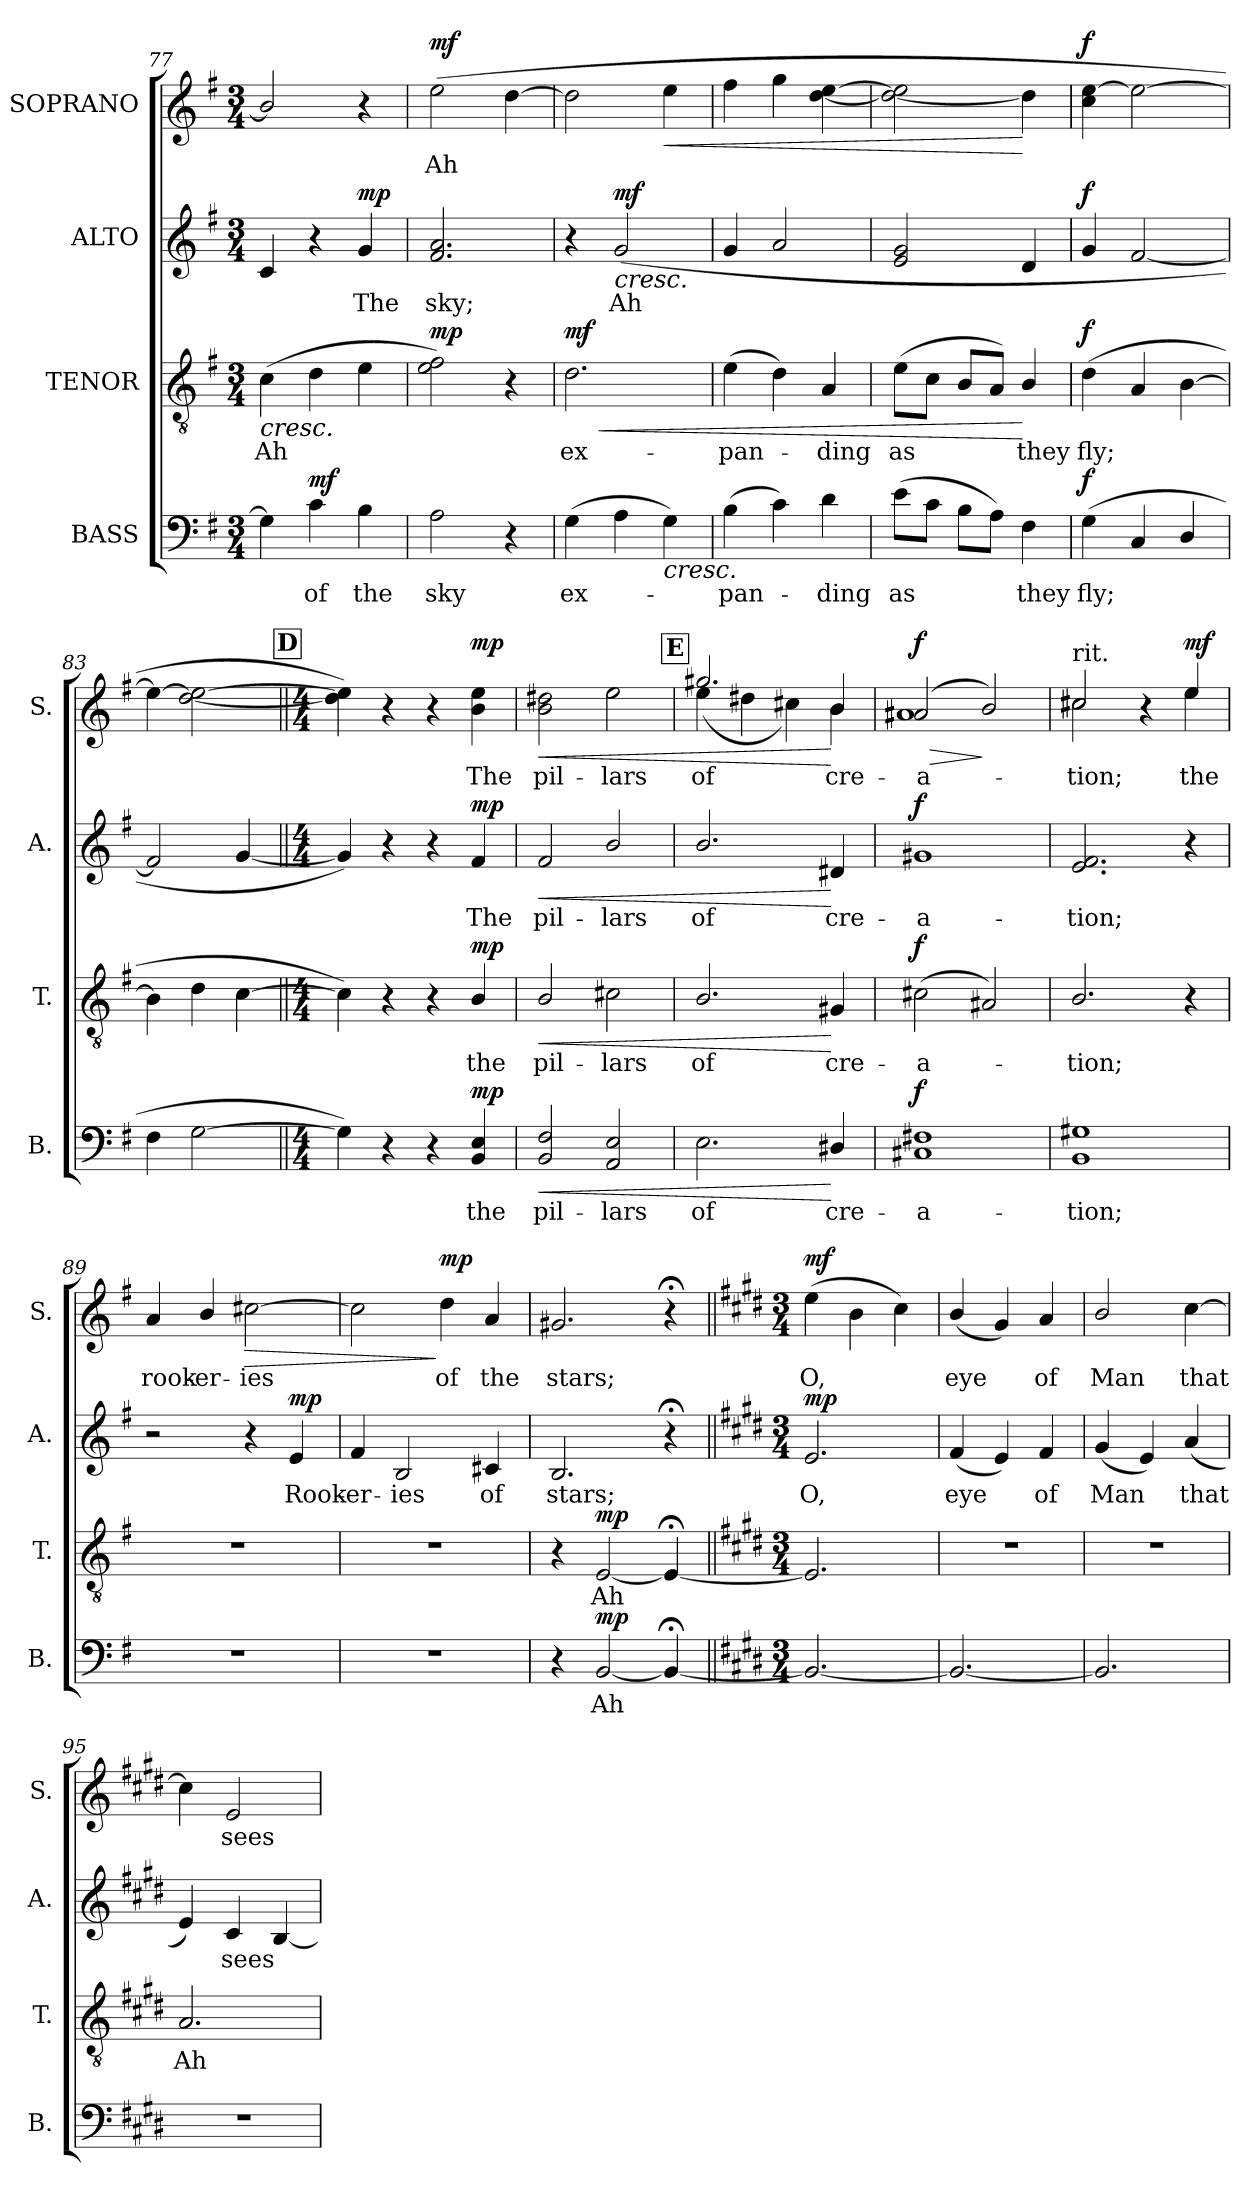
**kern	**text	**dynam	**kern	**text	**dynam	**kern	**text	**dynam	**kern	**text	**dynam
*part4	*part4	*part4	*part3	*part3	*part3	*part2	*part2	*part2	*part1	*part1	*part1
*staff4	*staff4	*staff4	*staff3	*staff3	*staff3	*staff2	*staff2	*staff2	*staff1	*staff1	*staff1
*I"BASS	*	*	*I"TENOR	*	*	*I"ALTO	*	*	*I"SOPRANO	*	*
*I'B.	*	*	*I'T.	*	*	*I'A.	*	*	*I'S.	*	*
*clefF4	*	*	*clefGv2	*	*	*clefG2	*	*	*clefG2	*	*
*	*	*	*ITrd7c12	*	*	*	*	*	*	*	*
*k[f#]	*	*	*k[f#]	*	*	*k[f#]	*	*	*k[f#]	*	*
*G:	*	*	*G:	*	*	*G:	*	*	*G:	*	*
*M3/4	*	*	*M3/4	*	*	*M3/4	*	*	*M3/4	*	*
=77	=77	=77	=77	=77	=77	=77	=77	=77	=77	=77	=77
!	!	!	!	!LO:LY:b	!LO:HP:b	!	!	!	!	!	!
4G\]	.	.	(>4C\	Ah	<	4c/	.	.	2b/]	.	.
!	!LO:LY:b	!LO:DY:b	!	!	!	!	!	!	!	!	!
4c\	of	mf	4D\	.	.	4r	.	.	.	.	.
!	!LO:LY:b	!	!	!	!	!	!LO:LY:b	!LO:DY:b	!	!	!
4B\	the	.	4E\	.	.	4g/	The	mp	4r	.	.
=78	=78	=78	=78	=78	=78	=78	=78	=78	=78	=78	=78
!	!LO:LY:b	!	!	!	!LO:DY:b	!	!LO:LY:b	!	!	!LO:LY:b	!LO:DY:b
2A\	sky	.	2E\ 2F#\)	.	mp	2.f#/ 2.a/	sky;	.	(>2ee\	Ah	mf
4r	.	.	4r	.	.	.	.	.	[4dd\	.	.
=79	=79	=79	=79	=79	=79	=79	=79	=79	=79	=79	=79
!	!LO:LY:b	!	!	!LO:LY:b	!LO:HP:b	!	!	!	!	!	!
!	!	!	!	!	!LO:DY:n=1:b	!	!	!	!	!	!
(>4G\	ex-	.	2.D\	ex-	< mf	4r	.	.	2dd\]	.	.
!	!	!	!	!	!	!	!LO:LY:b	!LO:HP:b	!	!	!
!	!	!	!	!	!	!	!	!LO:DY:n=1:b	!	!	!
4A\	.	.	.	.	.	(>2g/	Ah	< mf	.	.	.
!	!	!LO:HP:b	!	!	!	!	!	!	!	!	!LO:HP:b
4G\)	.	<	.	.	.	.	.	.	4ee\	.	<
!!LO:PB:g=z
=80	=80	=80	=80	=80	=80	=80	=80	=80	=80	=80	=80
!	!LO:LY:b	!	!	!LO:LY:b	!	!	!	!	!	!	!
(>4B\	-pan-	.	(>4E\	-pan-	.	4g/	.	.	4ff#\	.	.
4c\)	.	.	4D\)	.	.	2a/	.	.	4gg\	.	.
!	!LO:LY:b	!	!	!LO:LY:b	!	!	!	!	!	!	!
4d\	-ding	.	4AA/	-ding	.	.	.	.	[4dd\ [4ee\	.	.
=81	=81	=81	=81	=81	=81	=81	=81	=81	=81	=81	=81
!	!LO:LY:b	!	!	!LO:LY:b	!	!	!	!	!	!	!
(>8e\L	as	.	(>8E\L	as	.	2e/ 2g/	.	.	2dd\_ 2ee\]	.	.
8c\J	.	.	8C\J	.	.	.	.	.	.	.	.
8B\L	.	.	8BB/L	.	.	.	.	.	.	.	.
8A\J)	.	.	8AA/J)	.	.	.	.	.	.	.	.
!	!LO:LY:b	!	!	!LO:LY:b	!	!	!	!	!	!	!
4F#\	they	.	4BB/	they	[	4d/	.	.	4dd\]	.	[
=82	=82	=82	=82	=82	=82	=82	=82	=82	=82	=82	=82
!	!LO:LY:b	!LO:DY:b	!	!LO:LY:b	!LO:DY:b	!	!	!LO:DY:b	!	!	!LO:DY:b
(>4G\	fly;	f	(>4D\	fly;	f	4g/	.	f	4cc\ [4ee\	.	f
4C/	.	.	4AA/	.	.	[2f#/	.	.	2ee\_	.	.
4D/	.	.	[4BB\	.	.	.	.	.	.	.	.
=83	=83	=83	=83	=83	=83	=83	=83	=83	=83	=83	=83
4F#\	.	.	4BB\]	.	.	2f#/]	.	.	4ee\_	.	.
[2G\	.	.	4D\	.	.	.	.	.	[2dd\ 2ee\_	.	.
.	.	.	[4C\	.	.	[4g/	.	.	.	.	.
!!LO:REH:place=s1:a:B:fs=19.1405:t=D
=84||	=84||	=84||	=84||	=84||	=84||	=84||	=84||	=84||	=84||	=84||	=84||
*M4/4	*	*	*M4/4	*	*	*M4/4	*	*	*M4/4	*	*
4G\])	.	.	4C\])	.	.	4g/])	.	.	4dd\] 4ee\])	.	.
4r	.	.	4r	.	.	4r	.	.	4r	.	.
4r	.	.	4r	.	.	4r	.	.	4r	.	.
!	!LO:LY:b	!LO:DY:b	!	!LO:LY:b	!LO:DY:b	!	!LO:LY:b	!LO:DY:b	!	!LO:LY:b	!LO:DY:b
4BB/ 4E/	the	mp	4BB/	the	mp	4f#/	The	mp	4b\ 4ee\	The	mp
=85	=85	=85	=85	=85	=85	=85	=85	=85	=85	=85	=85
!	!LO:LY:b	!LO:HP:b	!	!LO:LY:b	!LO:HP:b	!	!LO:LY:b	!LO:HP:b	!	!LO:LY:b	!LO:HP:b
2BB/ 2F#/	pil-	<	2BB/	pil-	<	2f#/	pil-	<	2b\ 2dd#X\	pil-	<
!	!LO:LY:b	!	!	!LO:LY:b	!	!	!LO:LY:b	!	!	!LO:LY:b	!
2AA/ 2E/	-lars	.	2C#X\	-lars	.	2b/	-lars	.	2ee\	-lars	.
!!LO:REH:place=s1:a:B:fs=19.1405:t=E
=86	=86	=86	=86	=86	=86	=86	=86	=86	=86	=86	=86
!	!LO:LY:b	!	!	!LO:LY:b	!	!	!LO:LY:b	!	!	!LO:LY:b	!
*	*	*	*	*	*	*	*	*	*^	*	*
2.E\	of	.	2.BB/	of	.	2.b/	of	.	2.gg#X/	(<4ee\	of	.
.	.	.	.	.	.	.	.	.	.	4dd#X\	.	.
.	.	.	.	.	.	.	.	.	.	4cc#X\)	.	.
!	!LO:LY:b	!	!	!LO:LY:b	!	!	!LO:LY:b	!	!	!	!LO:LY:b	!
4D#X/	cre-	[	4GG#X/	cre-	[	4d#X/	cre-	[	4b/	4b\	cre-	[
*	*	*	*	*	*	*	*	*	*v	*v	*	*
.	.	[	.	.	.	.	.	[	.	.	.
!!LO:LB:g=z
=87	=87	=87	=87	=87	=87	=87	=87	=87	=87	=87	=87
!	!LO:LY:b	!LO:DY:b	!	!LO:LY:b	!LO:DY:b	!	!LO:LY:b	!LO:DY:b	!	!LO:LY:b	!LO:HP:b
*	*	*	*	*	*	*	*	*	*^	*	*
!	!	!	!	!	!	!	!	!	!	!	!	!LO:DY:n=1:b
1C#X 1F#X	-a-	f	(>2C#X\	-a-	f	1g#X	-a-	f	(>2a#X/	1a#	-a-	> f
.	.	.	2AA#X/)	.	[	.	.	.	2b/)	.	.	]
=88	=88	=88	=88	=88	=88	=88	=88	=88	=88	=88	=88	=88
!	!	!	!	!	!	!	!	!	!LO:TX:a:t=rit.	!	!	!
!	!LO:LY:b	!	!	!LO:LY:b	!	!	!LO:LY:b	!	!	!	!LO:LY:b	!
1BB 1G#X	-tion;	.	2.BB/	-tion;	.	2.e/ 2.f#/	-tion;	.	2cc#X/	2cc#\	-tion;	.
.	.	.	.	.	.	.	.	.	4r	4ryy	.	.
!	!	!	!	!	!	!	!	!	!	!	!LO:LY:b	!LO:DY:b
.	.	.	4r	.	.	4r	.	.	4ee/	4ee\	the	mf
=89	=89	=89	=89	=89	=89	=89	=89	=89	=89	=89	=89	=89
!	!	!	!	!	!	!	!	!	!	!	!LO:LY:b	!
*	*	*	*	*	*	*	*	*	*v	*v	*	*
1r	.	.	1r	.	.	2r	.	.	4a/	rook-	.
!	!	!	!	!	!	!	!	!	!	!LO:LY:b	!
.	.	.	.	.	.	.	.	.	4b/	-er-	.
!	!	!	!	!	!	!	!	!	!	!LO:LY:b	!LO:HP:b
.	.	.	.	.	.	4r	.	.	[2cc#X\	-ies	>
!	!	!	!	!	!	!	!LO:LY:b	!LO:DY:b	!	!	!
.	.	.	.	.	.	4e/	Rook-	mp	.	.	.
=90	=90	=90	=90	=90	=90	=90	=90	=90	=90	=90	=90
!	!	!	!	!	!	!	!LO:LY:b	!	!	!	!
1r	.	.	1r	.	.	4f#/	-er-	.	2cc#\]	.	.
!	!	!	!	!	!	!	!LO:LY:b	!	!	!	!
.	.	.	.	.	.	2B/	-ies	.	.	.	.
!	!	!	!	!	!	!	!	!	!	!LO:LY:b	!LO:DY:n=1:b
.	.	.	.	.	.	.	.	.	4dd\	of	] mp
!	!	!	!	!	!	!	!LO:LY:b	!	!	!LO:LY:b	!
.	.	.	.	.	.	4c#X/	of	.	4a/	the	.
=91	=91	=91	=91	=91	=91	=91	=91	=91	=91	=91	=91
!	!	!	!	!	!	!	!LO:LY:b	!	!	!LO:LY:b	!
4r	.	.	4r	.	.	2.B/	stars;	.	2.g#X/	stars;	.
!	!LO:LY:b	!LO:DY:b	!	!LO:LY:b	!LO:DY:b	!	!	!	!	!	!
[2BB/	Ah	mp	[2EE/	Ah	mp	.	.	.	.	.	.
*	*	*	*	*	*	*	*	*	*MM120	*	*
4BB;</_	.	.	4EE;</_	.	.	4r;<	.	.	4r;<	.	.
=92||	=92||	=92||	=92||	=92||	=92||	=92||	=92||	=92||	=92||	=92||	=92||
*k[f#c#g#d#]	*	*	*k[f#c#g#d#]	*	*	*k[f#c#g#d#]	*	*	*k[f#c#g#d#]	*	*
*E:	*	*	*E:	*	*	*E:	*	*	*E:	*	*
*M3/4	*	*	*M3/4	*	*	*M3/4	*	*	*M3/4	*	*
!	!	!	!	!	!	!	!LO:LY:b	!LO:DY:b	!	!LO:LY:b	!LO:DY:b
2.BB/_	.	.	2.EE/]	.	.	2.e/	O,	mp	(>4ee\	O,	mf
.	.	.	.	.	.	.	.	.	4b\	.	.
.	.	.	.	.	.	.	.	.	4cc#\)	.	.
!!LO:PB:g=z
=93	=93	=93	=93	=93	=93	=93	=93	=93	=93	=93	=93
!	!	!	!	!	!	!	!LO:LY:b	!	!	!LO:LY:b	!
2.BB/_	.	.	2.r	.	.	(<4f#/	eye	.	(<4b/	eye	.
.	.	.	.	.	.	4e/)	.	.	4g#/)	.	.
!	!	!	!	!	!	!	!LO:LY:b	!	!	!LO:LY:b	!
.	.	.	.	.	.	4f#/	of	.	4a/	of	.
=94	=94	=94	=94	=94	=94	=94	=94	=94	=94	=94	=94
!	!	!	!	!	!	!	!LO:LY:b	!	!	!LO:LY:b	!
2.BB/]	.	.	2.r	.	.	(<4g#/	Man	.	2b/	Man	.
.	.	.	.	.	.	4e/)	.	.	.	.	.
!	!	!	!	!	!	!	!LO:LY:b	!	!	!LO:LY:b	!
.	.	.	.	.	.	(<4a/	that	.	[4cc#\	that	.
=95	=95	=95	=95	=95	=95	=95	=95	=95	=95	=95	=95
!	!	!	!	!LO:LY:b	!	!	!	!	!	!	!
2.r	.	.	2.AA/	Ah	.	4e/)	.	.	4cc#\]	.	.
!	!	!	!	!	!	!	!LO:LY:b	!	!	!LO:LY:b	!
.	.	.	.	.	.	4c#/	sees	.	2e/	sees	.
.	.	.	.	.	.	[4B/	.	.	.	.	.
=	=	=	=	=	=	=	=	=	=	=	=
*-	*-	*-	*-	*-	*-	*-	*-	*-	*-	*-	*-
